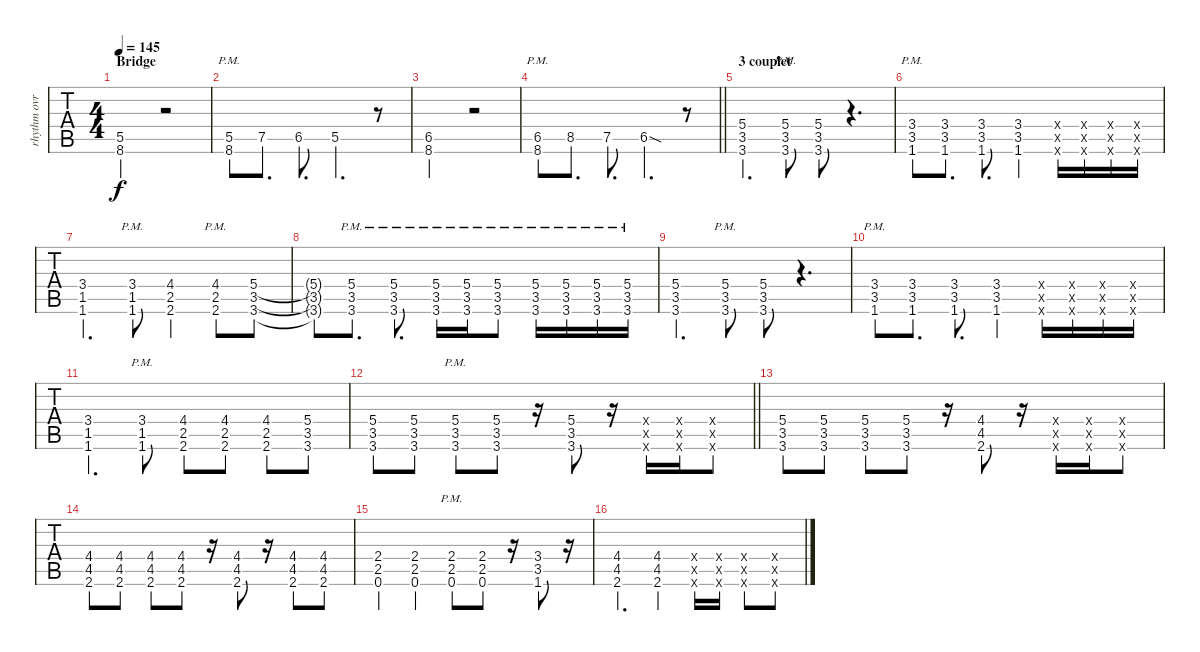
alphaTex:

\track ("rhythm ovrdrve" "rhythm ovr") {instrument overdrivenguitar}
\staff {tabs}
\tuning (E4 B3 G3 D3 A2 E2) {hide}
\ts (4 4)
\section ("" "Bridge")
\tempo 145
\clef g2
\ks cminor
(5.5 8.6).2{dy f} r.2 |
(5.5{pm} 8.6{pm}).8 7.5.8{d} 6.5.8{d} 5.5.4{d} r.8 |
(6.5 8.6).2 r.2 |
\barLineRight lightlight
(6.5{pm} 8.6{pm}).8 8.5.8{d} 7.5.8{d} 6.5{sod}.4{d} r.8 |
\section ("" "3 couplet")
(5.4 3.5 3.6).4{d} (5.4{pm} 3.5{pm} 3.6{pm}).8 (5.4 3.5 3.6).8 r.4{d} |
(3.4{pm} 3.5{pm} 1.6{pm}).8 (3.4{st} 3.5{st} 1.6{st}).8{d} (3.4{st} 3.5{st} 1.6{st}).8{d} (3.4 3.5 1.6).4 (3.4{x} 3.5{x} 1.6{x}).16 (3.4{x} 3.5{x} 1.6{x}).16 (3.4{x} 3.5{x} 1.6{x}).16 (3.4{x} 3.5{x} 1.6{x}).16 |
(3.4 1.5 1.6).4{d} (3.4{pm} 1.5{pm} 1.6{pm}).8 (4.4 2.5 2.6).4 (4.4{pm} 2.5{pm} 2.6{pm}).8 (5.4 3.5 3.6).8 |
(5.4{t} 3.5{t} 3.6{t}).8 (5.4{pm} 3.5{pm} 3.6{pm}).8{d} (5.4{pm} 3.5{pm} 3.6{pm}).8{d} (5.4{pm} 3.5{pm} 3.6{pm}).16 (5.4{pm} 3.5{pm} 3.6{pm}).16 (5.4{pm} 3.5{pm} 3.6{pm}).8 (5.4{pm} 3.5{pm} 3.6{pm}).16 (5.4{pm} 3.5{pm} 3.6{pm}).16 (5.4{pm} 3.5{pm} 3.6{pm}).16 (5.4{pm} 3.5{pm} 3.6{pm}).16 |
(5.4 3.5 3.6).4{d} (5.4{pm} 3.5{pm} 3.6{pm}).8 (5.4 3.5 3.6).8 r.4{d} |
(3.4{pm} 3.5{pm} 1.6{pm}).8 (3.4{st} 3.5{st} 1.6{st}).8{d} (3.4{st} 3.5{st} 1.6{st}).8{d} (3.4 3.5 1.6).4 (3.4{x} 3.5{x} 1.6{x}).16 (3.4{x} 3.5{x} 1.6{x}).16 (3.4{x} 3.5{x} 1.6{x}).16 (3.4{x} 3.5{x} 1.6{x}).16 |
(3.4 1.5 1.6).4{d} (3.4{pm} 1.5{pm} 1.6{pm}).8 (4.4 2.5 2.6).8 (4.4 2.5 2.6).8 (4.4 2.5 2.6).8 (5.4 3.5 3.6).8 |
\barLineRight lightlight
(5.4 3.5 3.6).8 (5.4 3.5 3.6).8 (5.4{pm} 3.5{pm} 3.6{pm}).8 (5.4 3.5 3.6).8 r.16 (5.4 3.5 3.6).8 r.16 (5.4{x} 3.5{x} 3.6{x}).16 (5.4{x} 3.5{x} 3.6{x}).16 (5.4{x} 3.5{x} 3.6{x}).8 |
(5.4 3.5 3.6).8 (5.4 3.5 3.6).8 (5.4 3.5 3.6).8 (5.4 3.5 3.6).8 r.16 (4.4 4.5 2.6).8 r.16 (4.4{x} 4.5{x} 2.6{x}).16 (4.4{x} 4.5{x} 2.6{x}).16 (4.4{x} 4.5{x} 2.6{x}).8 |
(4.4 4.5 2.6).8 (4.4 4.5 2.6).8 (4.4 4.5 2.6).8 (4.4 4.5 2.6).8 r.16 (4.4 4.5 2.6).8 r.16 (4.4 4.5 2.6).8 (4.4 4.5 2.6).8 |
(2.4 2.5 0.6).4 (2.4 2.5 0.6).4 (2.4{pm} 2.5{pm} 0.6{pm}).8 (2.4 2.5 0.6).8 r.16 (3.4 3.5 1.6).8 r.16 |
(4.4 4.5 2.6).4{d} (4.4 4.5 2.6).4 (4.4{x} 4.5{x} 2.6{x}).16 (4.4{x} 4.5{x} 2.6{x}).16 (4.4{x} 4.5{x} 2.6{x}).8 (4.4{x} 4.5{x} 2.6{x}).8
